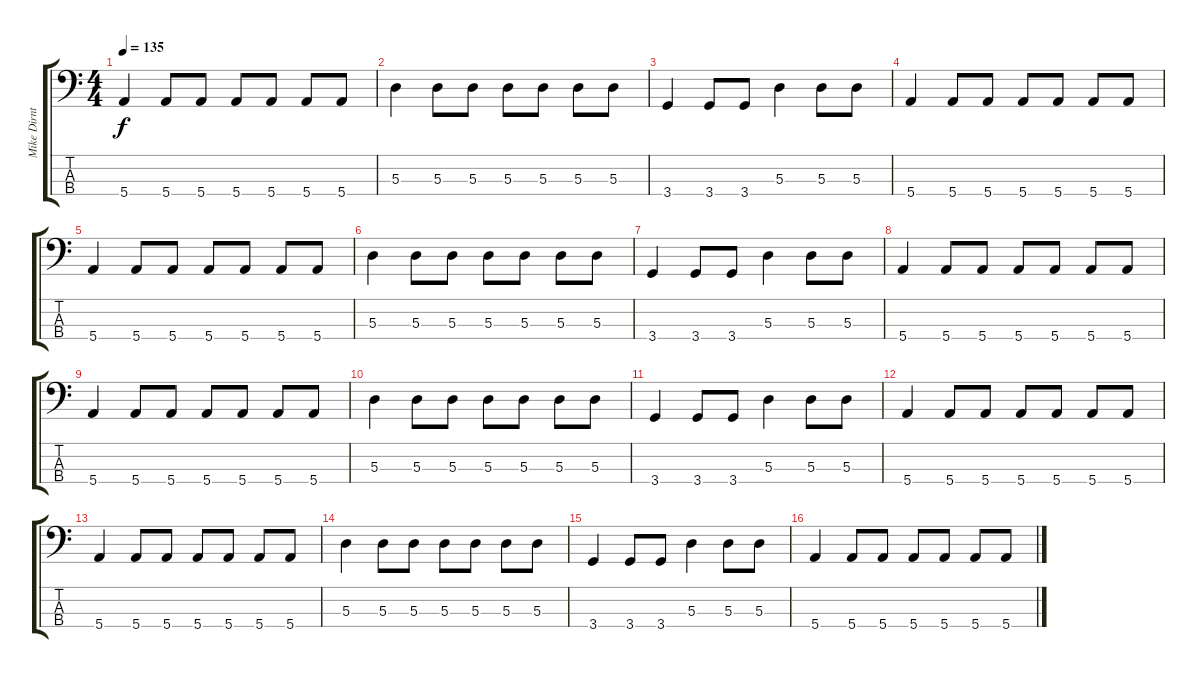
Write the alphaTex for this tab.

\track ("Mike Dirnt" "Mike Dirnt") {instrument electricbassfinger}
\staff {score tabs}
\tuning (G2 D2 A1 E1) {hide}
\ts (4 4)
\tempo 135
\clef f4
\ks c
5.4.4{dy f} 5.4.8 5.4.8 5.4.8 5.4.8 5.4.8 5.4.8 |
5.3.4 5.3.8 5.3.8 5.3.8 5.3.8 5.3.8 5.3.8 |
3.4.4 3.4.8 3.4.8 5.3.4 5.3.8 5.3.8 |
5.4.4 5.4.8 5.4.8 5.4.8 5.4.8 5.4.8 5.4.8 |
5.4.4 5.4.8 5.4.8 5.4.8 5.4.8 5.4.8 5.4.8 |
5.3.4 5.3.8 5.3.8 5.3.8 5.3.8 5.3.8 5.3.8 |
3.4.4 3.4.8 3.4.8 5.3.4 5.3.8 5.3.8 |
5.4.4 5.4.8 5.4.8 5.4.8 5.4.8 5.4.8 5.4.8 |
5.4.4 5.4.8 5.4.8 5.4.8 5.4.8 5.4.8 5.4.8 |
5.3.4 5.3.8 5.3.8 5.3.8 5.3.8 5.3.8 5.3.8 |
3.4.4 3.4.8 3.4.8 5.3.4 5.3.8 5.3.8 |
5.4.4 5.4.8 5.4.8 5.4.8 5.4.8 5.4.8 5.4.8 |
5.4.4 5.4.8 5.4.8 5.4.8 5.4.8 5.4.8 5.4.8 |
5.3.4 5.3.8 5.3.8 5.3.8 5.3.8 5.3.8 5.3.8 |
3.4.4 3.4.8 3.4.8 5.3.4 5.3.8 5.3.8 |
5.4.4 5.4.8 5.4.8 5.4.8 5.4.8 5.4.8 5.4.8
